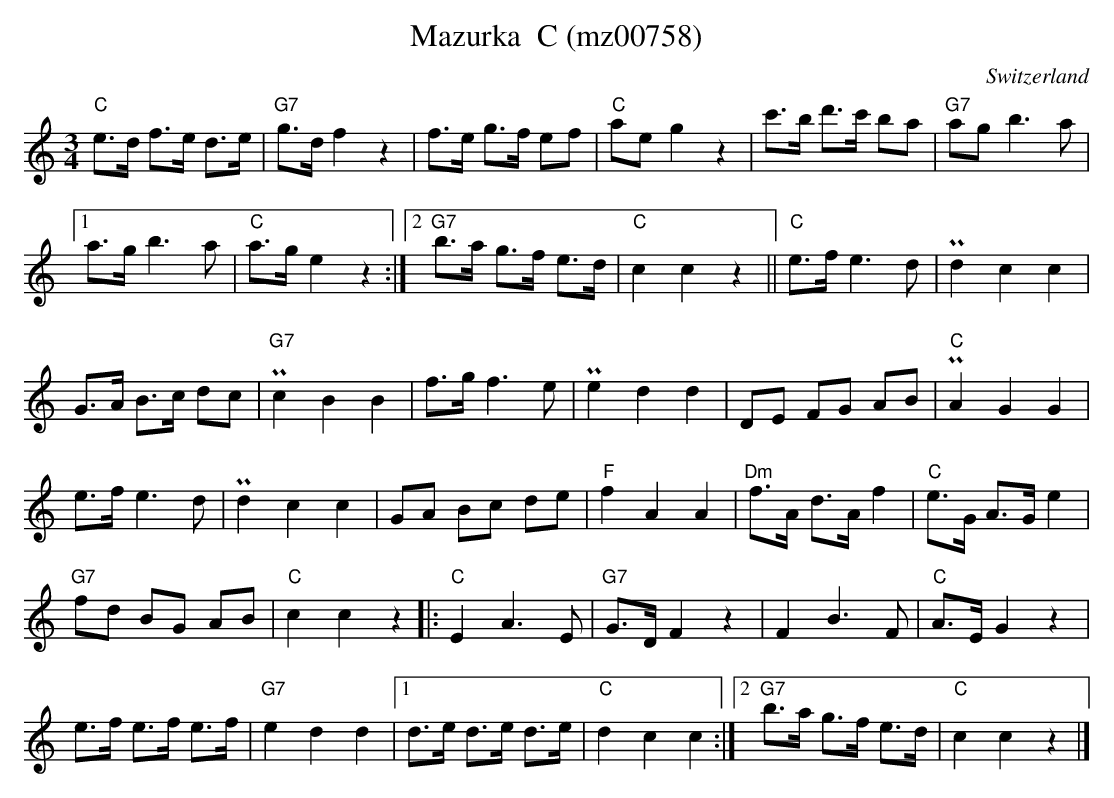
X:1
T: Mazurka  C (mz00758)
O:Switzerland
M:3/4
L:1/8
K:C major
"C"e>d f>e d>e | "G7"g>df2z2 | f>e g>f ef | "C"aeg2z2 | c'>b d'>c' ba | "G7"agb3a |1
a>gb3a | "C"a>ge2z2 :|2 "G7"b>a g>f e>d | "C"c2c2z2 || "C"e>fe3d | Pd2c2c2 |
G>A B>c dc | "G7"Pc2B2B2 | f>g f3e | Pe2d2d2 | DE FG AB | "C"PA2G2G2 |
e>fe3d | Pd2c2c2 | GA Bc de | "F"f2A2A2 | "Dm"f>A d>Af2 | "C"e>G A>Ge2 |
"G7"fd BG AB | "C"c2c2z2 |: "C"E2A3E | "G7"G>DF2z2 | F2B3F | "C"A>EG2z2 |
e>f e>f e>f | "G7"e2d2d2 |1 d>e d>e d>e | "C"d2c2c2 :|2 "G7"b>a g>f e>d | "C"c2c2z2 |]
